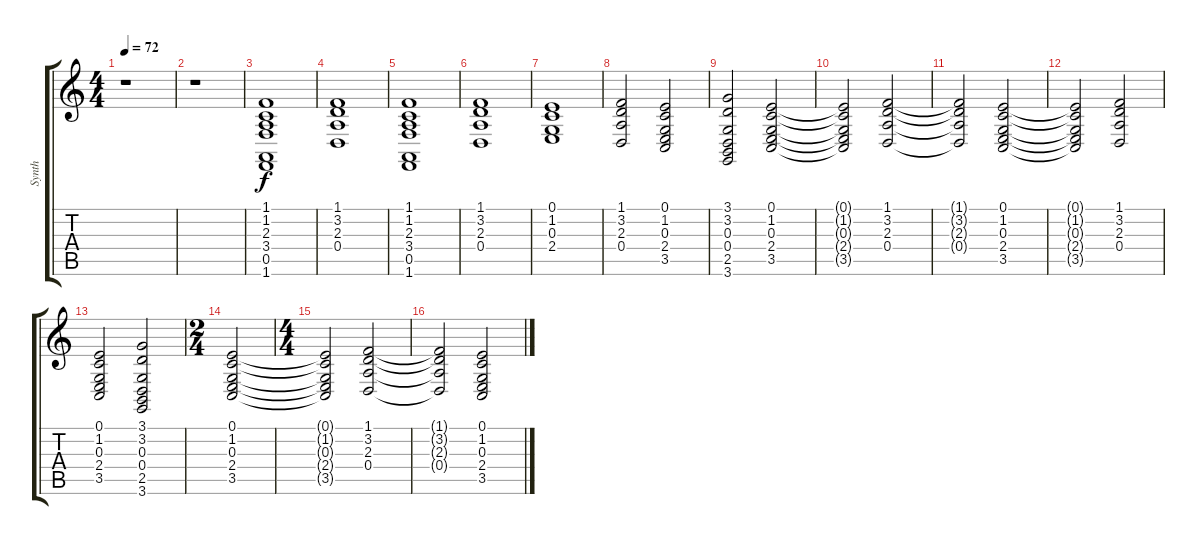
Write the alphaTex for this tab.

\track ("Synth" "Synth") {instrument fx7echoes}
\staff {score tabs}
\tuning (E4 B3 G3 D3 A2 E2) {hide}
\ts (4 4)
\tempo 72
\clef g2
\ks c
r.1{dy f instrument fx7echoes} |
r.1 |
(1.1 1.2 2.3 3.4 0.5 1.6).1 |
(1.1 3.2 2.3 0.4).1 |
(1.1 1.2 2.3 3.4 0.5 1.6).1 |
(1.1 3.2 2.3 0.4).1 |
(0.1 1.2 0.3 2.4).1 |
(1.1 3.2 2.3 0.4).2 (0.1 1.2 0.3 2.4 3.5).2 |
(3.1 3.2 0.3 0.4 2.5 3.6).2 (0.1 1.2 0.3 2.4 3.5).2 |
(0.1{t} 1.2{t} 0.3{t} 2.4{t} 3.5{t}).2 (1.1 3.2 2.3 0.4).2 |
(1.1{t} 3.2{t} 2.3{t} 0.4{t}).2 (0.1 1.2 0.3 2.4 3.5).2 |
(0.1{t} 1.2{t} 0.3{t} 2.4{t} 3.5{t}).2 (1.1 3.2 2.3 0.4).2 |
(0.1 1.2 0.3 2.4 3.5).2 (3.1 3.2 0.3 0.4 2.5 3.6).2 |
\ts (2 4)
(0.1 1.2 0.3 2.4 3.5).2 |
\ts (4 4)
(0.1{t} 1.2{t} 0.3{t} 2.4{t} 3.5{t}).2 (1.1 3.2 2.3 0.4).2 |
(1.1{t} 3.2{t} 2.3{t} 0.4{t}).2 (0.1 1.2 0.3 2.4 3.5).2
